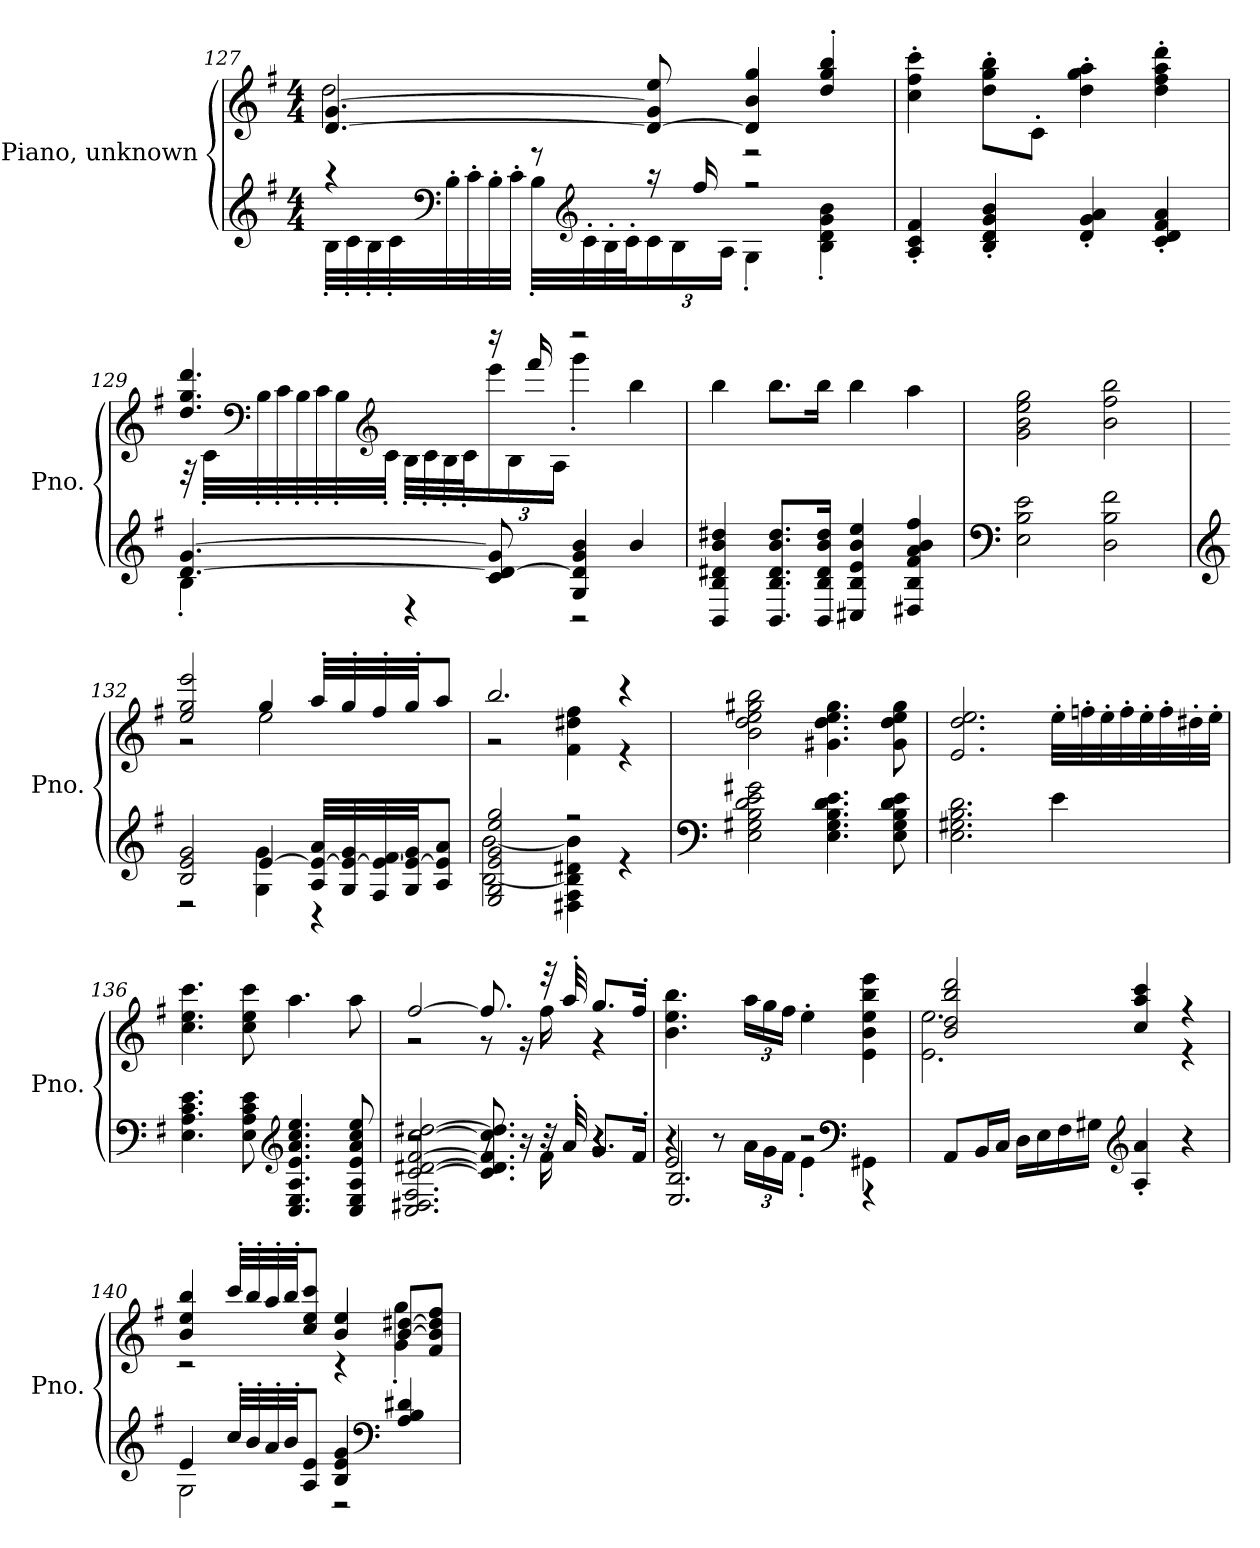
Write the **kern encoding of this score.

**kern	**kern
*part1	*part1
*staff2	*staff1
*I"Piano, unknown	*
*I'Pno.	*
*clefG2	*clefG2
*k[f#]	*k[f#]
*M4/4	*M4/4
=127	=127
*^	*^
4r	32B'\LLL	[4.d/ [4.g/	2dd\
.	32c'\	.	.
.	32B'\	.	.
.	32c'\	.	.
*clefF4	*	*	*
.	32B'\	.	.
.	32c'\	.	.
.	32B'\	.	.
.	32c'\JJJ	.	.
8r	32B'\LLL	.	.
*clefG2	*	*	*
.	32c'\	.	.
.	32B'\	.	.
.	32c'\J	.	.
*	*Xbrackettup	*	*
16r	24c\	8d/_ 8g/] 8ee/	.
.	24B\	.	.
16ff#/	.	.	.
.	24A\JJ	.	.
2r	4G'\	4d/] 4b/ 4gg/	2r
.	4B\' 4d\' 4g\' 4b\'	4dd/' 4gg/' 4bb/'	.
*v	*v	*	*
*	*v	*v
!!LO:LB:g=z
=128	=128
4A/' 4c/' 4f#/'	4cc\' 4ff#\' 4ccc\'
4B/' 4d/' 4g/' 4b/'	8dd\' 8gg\' 8bb\'L
.	8c'\J
4d/' 4g/' 4a/'	4dd\' 4gg\' 4aa\'
4c/' 4d/' 4f#/' 4a/'	4dd\' 4ff#\' 4aa\' 4ddd\'
=129	=129
*^	*^
[4.d/ [4.g/	4B'\	4.dd/ 4.gg/ 4.ddd/	32r
.	.	.	32c'\LLL
*	*	*clefF4	*
.	.	.	32B'\
.	.	.	32c'\
.	.	.	32B'\
.	.	.	32c'\
.	.	.	32B'\
*	*	*clefG2	*
.	.	.	32c'\JJJ
.	4r	.	32B'\LLL
.	.	.	32c'\
.	.	.	32B'\
.	.	.	32c'\J
*	*	*	*Xbrackettup
8c/ 8d/_ 8g/]	.	16r	24eee\
.	.	.	24B\
.	.	16fff#/	.
.	.	.	24A\JJ
4G/ 4d/] 4g/ 4b/	2r	2r	4ggg'\
4b/	.	.	4bb\
*v	*v	*	*
*	*v	*v
=130	=130
4BB/ 4B/ 4d#X/ 4b/ 4dd#X/	4bb\
8.BB/ 8.B/ 8.d#/ 8.b/ 8.dd#/L	8.bb\L
16BB/ 16B/ 16d#/ 16b/ 16dd#/Jk	16bb\Jk
4C#X/ 4B/ 4e/ 4b/ 4ee/	4bb\
4D#X/ 4B/ 4f#/ 4a/ 4b/ 4ff#/	4aa\
!!LO:LB:g=z
=131	=131
*clefF4	*
2E\ 2B\ 2e\	2g\ 2b\ 2ee\ 2gg\
2D\ 2B\ 2f#\	2b\ 2ff#\ 2bb\
=132	=132
*clefG2	*
*^	*^
2B/ 2e/ 2g/	2r	2ee/ 2gg/ 2eee/	2r
[4e/	4G\ 4g\	4gg/	2ee\
32A/ 32e/_ 32a/LLL	4r	32aa'/LLL	.
32G/ 32e/_ 32g/	.	32gg'/	.
32F#/ 32e/_ 32f#/	.	32ff#'/	.
32G/ 32e/_ 32g/JJ	.	32gg'/JJ	.
8A/ 8e/] 8a/J	.	8aa/J	.
=133	=133	=133	=133
2E/ 2G/ 2e/ 2g/ 2ee/ 2gg/	[2B\ [2b\	2.bb/	2r
2r	4D#X\ 4F#\ 4B\] 4d#X\ 4b\]	.	4f#\ 4dd#X\ 4ff#\
.	4r	4r	4r
*v	*v	*	*
*	*v	*v
=134	=134
*clefF4	*
2E\ 2G#X\ 2B\ 2d\ 2e\ 2g#X\	2b\ 2dd\ 2ee\ 2gg#X\ 2bb\
4.E\ 4.G#\ 4.B\ 4.d\ 4.e\	4.g#X\ 4.dd\ 4.ee\ 4.gg#\
8E\ 8G#\ 8B\ 8d\ 8e\	8g#\ 8dd\ 8ee\ 8gg#\
=135	=135
2.E\ 2.G#X\ 2.B\ 2.d\	2.e/ 2.dd/ 2.ee/
4e\	32ee'\LLL
.	32ffn'\
.	32ee'\
.	32ff'\
.	32ee'\
.	32ff'\
.	32dd#X'\
.	32ee'\JJJ
!!LO:LB:g=z
=136	=136
4.E\ 4.A\ 4.c\ 4.e\	4.cc\ 4.ee\ 4.ccc\
8E\ 8A\ 8c\ 8e\	8cc\ 8ee\ 8ccc\
*clefG2	*
4.C/ 4.E/ 4.A/ 4.e/ 4.a/ 4.cc/ 4.ee/	4.aa\
8C/ 8E/ 8A/ 8e/ 8a/ 8cc/ 8ee/	8aa\
=137	=137
*^	*^
*	*^	*	*
[2c/ [2d#X/ [2f#/ [2cc/ [2dd#X/	2r	2.C/ 2.D#X/ 2.F#/	[2ff#/	2r
8.c/] 8.d#/] 8.f#/] 8.cc/] 8.dd#/]	8r	.	8.ff#/]	8r
.	16r	.	.	16r
32r	16f#\	.	32r	16ff#\
32a'/	.	.	32aa'/	.
8.g/L	4r	4r	8.gg/L	4r
16f#'/Jk	.	.	16ff#'/Jk	.
*	*	*	*v	*v
=138	=138	=138	=138
2e/	4r	2.E/ 2.B/	4.b\ 4.ee\ 4.bb\
.	8r	.	.
.	24a\LL	.	24aa\LL
.	24g\	.	24gg\
.	24f#\JJ	.	24ff#\JJ
2r	4e'\	.	4ee'\
*clefF4	*	*	*
.	4GG#X\	4r	4e\ 4b\ 4ee\ 4bb\ 4eee\
*v	*v	*v	*
=139	=139
*	*^
8AA/L	2b/ 2dd/ 2bb/ 2ddd/	2.e\ 2.ee\
16BB/L	.	.
16C/JJ	.	.
16D\LL	.	.
16E\	.	.
16F#\	.	.
16G#X\JJ	.	.
*clefG2	*	*
4A/' 4a/'	4cc/ 4aa/ 4ccc/	.
4r	4r	4r
!!LO:LB:g=z	!!
=140	=140	=140
*^	*	*
4e/	2G\	4b/ 4ee/ 4bb/	2r
32cc'/LLL	.	32ccc'/LLL	.
32b'/	.	32bb'/	.
32a'/	.	32aa'/	.
32b'/JJ	.	32bb'/JJ	.
8A/ 8e/J	.	8cc/ 8ee/ 8ccc/J	.
4B/ 4e/ 4g/	2r	4b/ 4ee/	4r
*clefF4	*	*	*
4A/ 4B/ 4d#X/	.	[8b/ [8dd#X/L	4g\' 4gg\'
.	.	8f#/ 8b/] 8dd#/] 8ff#/J	.
*v	*v	*	*
*	*v	*v
=	=
*-	*-
